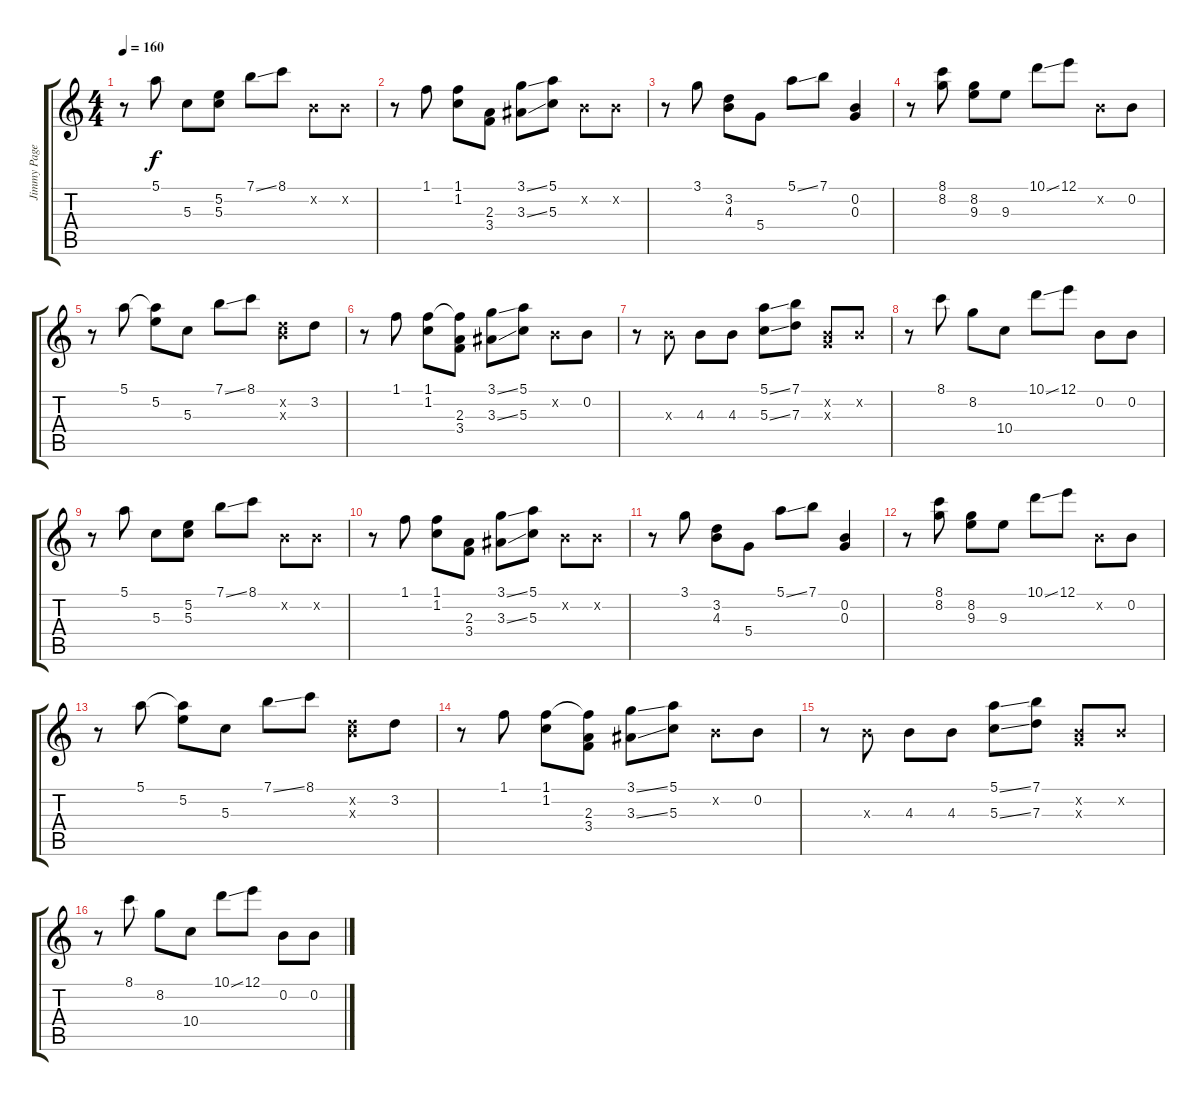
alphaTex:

\track ("Jimmy Page - Rhythm Guitar" "Jimmy Page") {instrument electricguitarclean}
\staff {score tabs}
\tuning (E4 B3 G3 D3 A2 E2) {hide}
\ts (4 4)
\tempo 160
\clef g2
\ks c
r.8{dy f} 5.1.8 5.3.8 (5.2 5.3).8 7.1{ss}.8 8.1.8 0.2{x}.8 0.2{x}.8 |
r.8 1.1.8 (1.1 1.2).8 (2.3 3.4).8 (3.1{ss} 3.3{ss}).8 (5.1 5.3).8 0.2{x}.8 0.2{x}.8 |
r.8 3.1.8 (3.2 4.3).8 5.4.8 5.1{ss}.8 7.1.8 (0.2 0.3).4 |
r.8 (8.1 8.2).8 (8.2 9.3).8 9.3.8 10.1{ss}.8 12.1.8 0.2{x}.8 0.2.8 |
r.8 5.1.8 (5.1{t} 5.2).8 5.3.8 7.1{ss}.8 8.1.8 (3.2{x} 4.3{x}).8 3.2.8 |
r.8 1.1.8 (1.1 1.2).8 (1.1{t} 2.3 3.4).8 (3.1{ss} 3.3{ss}).8 (5.1 5.3).8 0.2{x}.8 0.2.8 |
r.8 4.3{x}.8 4.3.8 4.3.8 (5.1{ss} 5.3{ss}).8 (7.1 7.3).8 (0.2{x} 0.3{x}).8 0.2{x}.8 |
r.8 8.1.8 8.2.8 10.4.8 10.1{ss}.8 12.1.8 0.2.8 0.2.8 |
r.8 5.1.8 5.3.8 (5.2 5.3).8 7.1{ss}.8 8.1.8 0.2{x}.8 0.2{x}.8 |
r.8 1.1.8 (1.1 1.2).8 (2.3 3.4).8 (3.1{ss} 3.3{ss}).8 (5.1 5.3).8 0.2{x}.8 0.2{x}.8 |
r.8 3.1.8 (3.2 4.3).8 5.4.8 5.1{ss}.8 7.1.8 (0.2 0.3).4 |
r.8 (8.1 8.2).8 (8.2 9.3).8 9.3.8 10.1{ss}.8 12.1.8 0.2{x}.8 0.2.8 |
r.8 5.1.8 (5.1{t} 5.2).8 5.3.8 7.1{ss}.8 8.1.8 (3.2{x} 4.3{x}).8 3.2.8 |
r.8 1.1.8 (1.1 1.2).8 (1.1{t} 2.3 3.4).8 (3.1{ss} 3.3{ss}).8 (5.1 5.3).8 0.2{x}.8 0.2.8 |
r.8 4.3{x}.8 4.3.8 4.3.8 (5.1{ss} 5.3{ss}).8 (7.1 7.3).8 (0.2{x} 0.3{x}).8 0.2{x}.8 |
r.8 8.1.8 8.2.8 10.4.8 10.1{ss}.8 12.1.8 0.2.8 0.2.8
